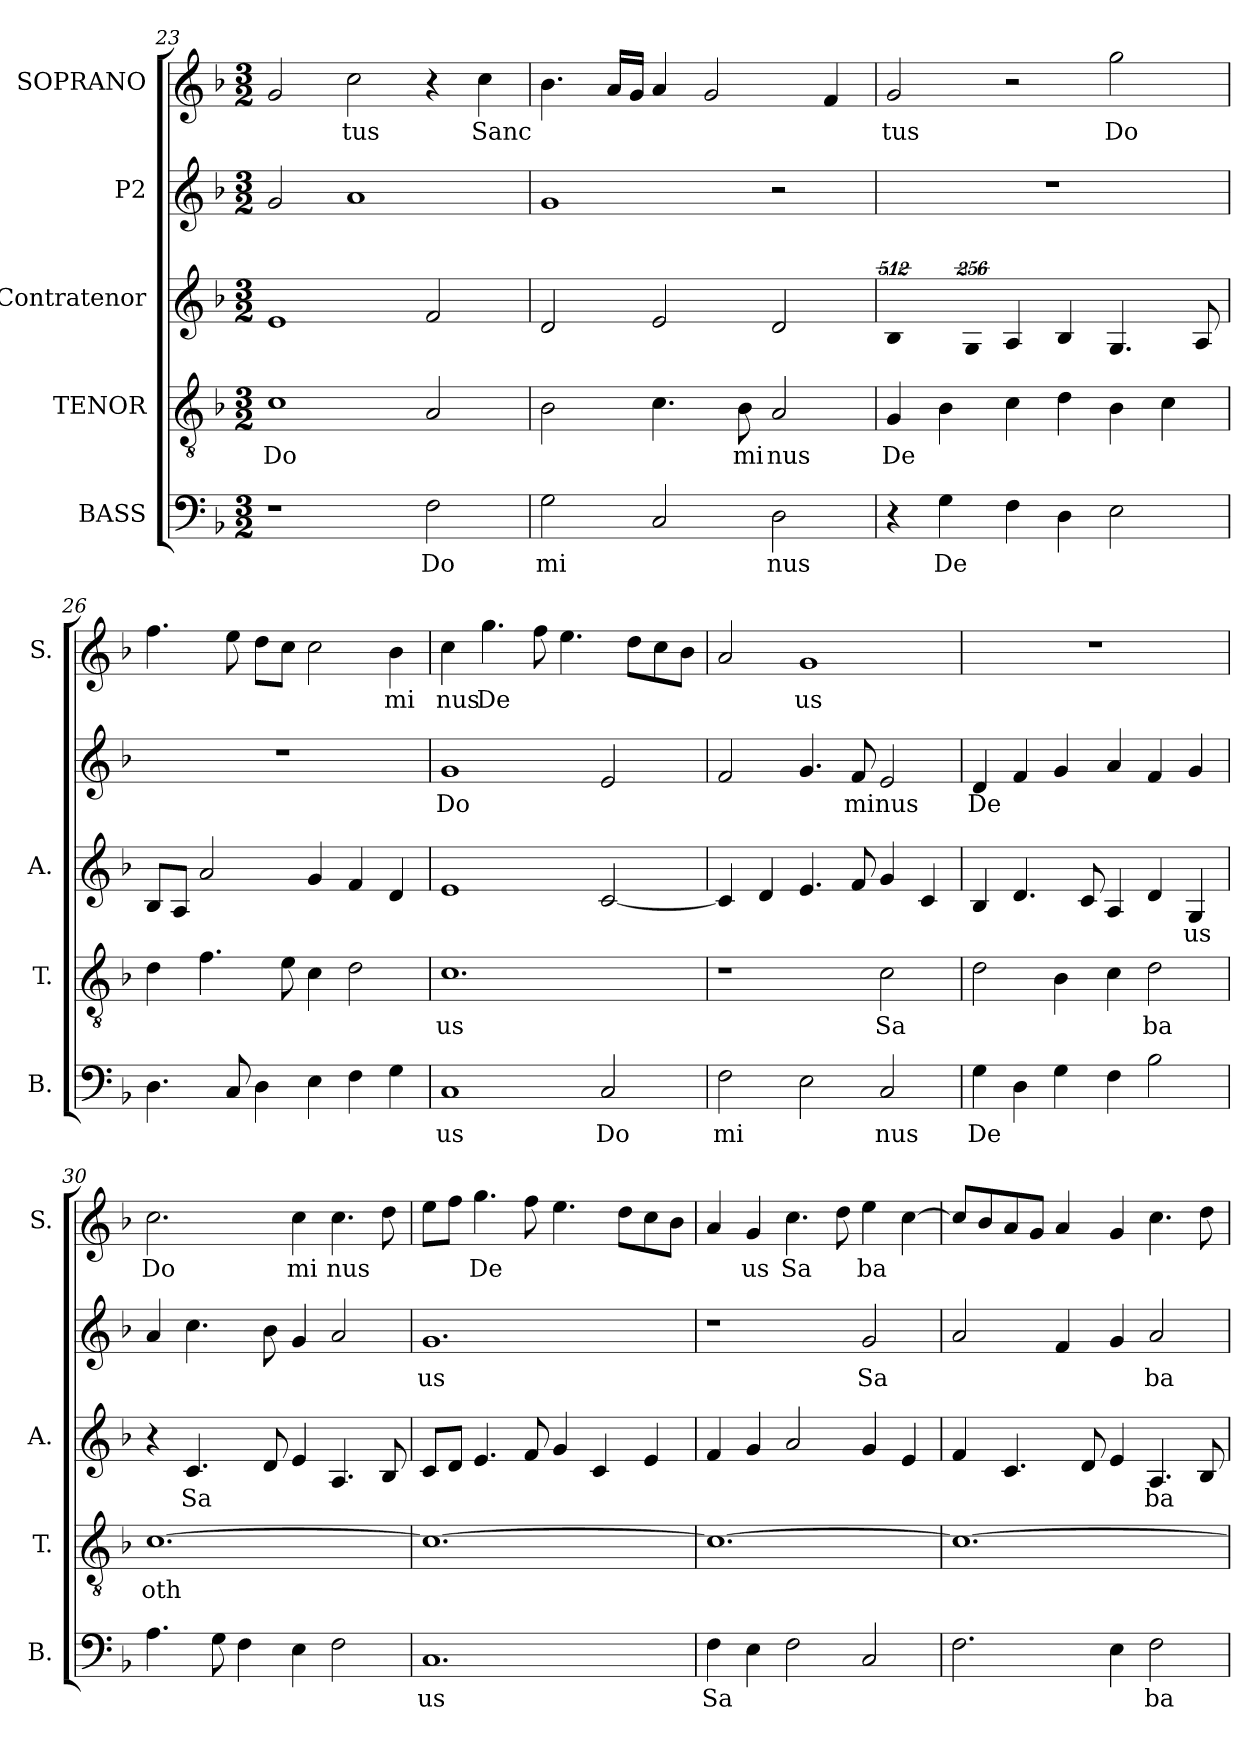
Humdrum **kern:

**kern	**text	**kern	**text	**kern	**text	**kern	**text	**kern	**text
*part5	*part5	*part4	*part4	*part3	*part3	*part2	*part2	*part1	*part1
*staff5	*staff5	*staff4	*staff4	*staff3	*staff3	*staff2	*staff2	*staff1	*staff1
*I"BASS	*	*I"TENOR	*	*I"Contratenor	*	*I"P2	*	*I"SOPRANO	*
*I'B.	*	*I'T.	*	*I'A.	*	*	*	*I'S.	*
!!LO:PB:g=z
*clefF4	*	*clefGv2	*	*clefG2	*	*clefG2	*	*clefG2	*
*	*	*ITrd7c12	*	*	*	*	*	*	*
*k[b-]	*	*k[b-]	*	*k[b-]	*	*k[b-]	*	*k[b-]	*
*F:	*	*F:	*	*F:	*	*F:	*	*F:	*
*M3/2	*	*M3/2	*	*M3/2	*	*M3/2	*	*M3/2	*
=23	=23	=23	=23	=23	=23	=23	=23	=23	=23
!	!	!	!LO:LY:b:color=#000000	!	!	!	!	!	!
1r	.	1Ci	Do	1ei	.	2gi/	.	2gi/	.
!	!	!	!	!	!	!	!	!	!LO:LY:b:color=#000000
.	.	.	.	.	.	1ai	.	2cci\	tus
!	!LO:LY:b:color=#000000	!	!	!	!	!	!	!	!
2Fi\	Do	2AAi/	.	2fi/	.	.	.	4r	.
!	!	!	!	!	!	!	!	!	!LO:LY:b:color=#000000
.	.	.	.	.	.	.	.	4cci\	Sanc
=24	=24	=24	=24	=24	=24	=24	=24	=24	=24
!	!LO:LY:b:color=#000000	!	!	!	!	!	!	!	!
2Gi\	mi	2BB-i\	.	2di/	.	1gi	.	4.b-i\	.
.	.	.	.	.	.	.	.	16ai/LL	.
.	.	.	.	.	.	.	.	16gi/JJ	.
2Ci/	.	4.Ci\	.	2ei/	.	.	.	4ai/	.
.	.	.	.	.	.	.	.	2gi/	.
!	!	!	!LO:LY:b:color=#000000	!	!	!	!	!	!
.	.	8BB-i\	mi	.	.	.	.	.	.
!	!LO:LY:b:color=#000000	!	!	!	!	!	!	!	!
!	!	!	!LO:LY:b:color=#000000	!	!	!	!	!	!
2Di\	nus	2AAi/	nus	2di/	.	2r	.	.	.
.	.	.	.	.	.	.	.	4fi/	.
=25	=25	=25	=25	=25	=25	=25	=25	=25	=25
!	!	!	!LO:LY:b:color=#000000	!LO:N:vis=2	!	!LO:N:vis=1	!	!	!
!	!	!	!	!	!	!	!	!	!LO:LY:b:color=#000000
4r	.	4GGi/	De	1024%341B-i/	.	1.r	.	2gi/	tus
!	!LO:LY:b:color=#000000	!	!	!	!	!	!	!	!
4Gi\	De	4BB-i\	.	.	.	.	.	.	.
!	!	!	!	!LO:N:vis=4	!	!	!	!	!
.	.	.	.	1024%171Gi/	.	.	.	.	.
4Fi\	.	4Ci\	.	4Ai/	.	.	.	2r	.
4Di\	.	4Di\	.	4B-i/	.	.	.	.	.
!	!	!	!	!	!	!	!	!	!LO:LY:b:color=#000000
2Ei\	.	4BB-i\	.	4.Gi/	.	.	.	2ggi\	Do
.	.	4Ci\	.	.	.	.	.	.	.
.	.	.	.	8Ai/	.	.	.	.	.
=26	=26	=26	=26	=26	=26	=26	=26	=26	=26
!	!	!	!	!	!	!LO:N:vis=1	!	!	!
4.Di\	.	4Di\	.	8B-i/L	.	1.r	.	4.ffi\	.
.	.	.	.	8Ai/J	.	.	.	.	.
.	.	4.Fi\	.	2ai/	.	.	.	.	.
8Ci/	.	.	.	.	.	.	.	8eei\	.
4Di\	.	.	.	.	.	.	.	8ddi\L	.
.	.	8Ei\	.	.	.	.	.	8cci\J	.
4Ei\	.	4Ci\	.	4gi/	.	.	.	2cci\	.
4Fi\	.	2Di\	.	4fi/	.	.	.	.	.
!	!	!	!	!	!	!	!	!	!LO:LY:b:color=#000000
4Gi\	.	.	.	4di/	.	.	.	4b-i\	mi
!!LO:LB:g=z
=27	=27	=27	=27	=27	=27	=27	=27	=27	=27
!	!LO:LY:b:color=#000000	!	!	!	!	!	!	!	!
!	!	!	!LO:LY:b:color=#000000	!	!	!	!	!	!
!	!	!	!	!	!	!	!LO:LY:b:color=#000000	!	!
!	!	!	!	!	!	!	!	!	!LO:LY:b:color=#000000
1Ci	us	1.Ci	us	1ei	.	1gi	Do	4cci\	nus
!	!	!	!	!	!	!	!	!	!LO:LY:b:color=#000000
.	.	.	.	.	.	.	.	4.ggi\	De
.	.	.	.	.	.	.	.	8ffi\	.
.	.	.	.	.	.	.	.	4.eei\	.
!	!LO:LY:b:color=#000000	!	!	!	!	!	!	!	!
2Ci/	Do	.	.	[2ci/	.	2ei/	.	.	.
.	.	.	.	.	.	.	.	8ddi\L	.
.	.	.	.	.	.	.	.	8cci\	.
.	.	.	.	.	.	.	.	8b-i\J	.
=28	=28	=28	=28	=28	=28	=28	=28	=28	=28
!	!LO:LY:b:color=#000000	!	!	!	!	!	!	!	!
2Fi\	mi	1r	.	4ci/]	.	2fi/	.	2ai/	.
.	.	.	.	4di/	.	.	.	.	.
!	!	!	!	!	!	!	!	!	!LO:LY:b:color=#000000
2Ei\	.	.	.	4.ei/	.	4.gi/	.	1gi	us
!	!	!	!	!	!	!	!LO:LY:b:color=#000000	!	!
.	.	.	.	8fi/	.	8fi/	mi	.	.
!	!LO:LY:b:color=#000000	!	!	!	!	!	!	!	!
!	!	!	!LO:LY:b:color=#000000	!	!	!	!	!	!
!	!	!	!	!	!	!	!LO:LY:b:color=#000000	!	!
2Ci/	nus	2Ci\	Sa	4gi/	.	2ei/	nus	.	.
.	.	.	.	4ci/	.	.	.	.	.
=29	=29	=29	=29	=29	=29	=29	=29	=29	=29
!	!LO:LY:b:color=#000000	!	!	!	!	!	!	!	!
!	!	!	!	!	!	!	!LO:LY:b:color=#000000	!LO:N:vis=1	!
4Gi\	De	2Di\	.	4B-i/	.	4di/	De	1.r	.
4Di\	.	.	.	4.di/	.	4fi/	.	.	.
4Gi\	.	4BB-i\	.	.	.	4gi/	.	.	.
.	.	.	.	8ci/	.	.	.	.	.
4Fi\	.	4Ci\	.	4Ai/	.	4ai/	.	.	.
!	!	!	!LO:LY:b:color=#000000	!	!	!	!	!	!
2B-i\	.	2Di\	ba	4di/	.	4fi/	.	.	.
!	!	!	!	!	!LO:LY:b:color=#000000	!	!	!	!
.	.	.	.	4Gi/	us	4gi/	.	.	.
=30	=30	=30	=30	=30	=30	=30	=30	=30	=30
!	!	!	!LO:LY:b:color=#000000	!	!	!	!	!	!
!	!	!	!	!	!	!	!	!	!LO:LY:b:color=#000000
4.Ai\	.	[1.Ci	oth	4r	.	4ai/	.	2.cci\	Do
!	!	!	!	!	!LO:LY:b:color=#000000	!	!	!	!
.	.	.	.	4.ci/	Sa	4.cci\	.	.	.
8Gi\	.	.	.	.	.	.	.	.	.
4Fi\	.	.	.	.	.	.	.	.	.
.	.	.	.	8di/	.	8b-i\	.	.	.
!	!	!	!	!	!	!	!	!	!LO:LY:b:color=#000000
4Ei\	.	.	.	4ei/	.	4gi/	.	4cci\	mi
!	!	!	!	!	!	!	!	!	!LO:LY:b:color=#000000
2Fi\	.	.	.	4.Ai/	.	2ai/	.	4.cci\	nus
.	.	.	.	8B-i/	.	.	.	8ddi\	.
!!LO:PB:g=z
=31	=31	=31	=31	=31	=31	=31	=31	=31	=31
!	!LO:LY:b:color=#000000	!	!	!	!	!	!	!	!
!	!	!	!	!	!	!	!LO:LY:b:color=#000000	!	!
1.Ci	us	1.Ci_	.	8ci/L	.	1.gi	us	8eei\L	.
.	.	.	.	8di/J	.	.	.	8ffi\J	.
!	!	!	!	!	!	!	!	!	!LO:LY:b:color=#000000
.	.	.	.	4.ei/	.	.	.	4.ggi\	De
.	.	.	.	8fi/	.	.	.	8ffi\	.
.	.	.	.	4gi/	.	.	.	4.eei\	.
.	.	.	.	4ci/	.	.	.	.	.
.	.	.	.	.	.	.	.	8ddi\L	.
.	.	.	.	4ei/	.	.	.	8cci\	.
.	.	.	.	.	.	.	.	8b-i\J	.
=32	=32	=32	=32	=32	=32	=32	=32	=32	=32
!	!LO:LY:b:color=#000000	!	!	!	!	!	!	!	!
4Fi\	Sa	1.Ci_	.	4fi/	.	1r	.	4ai/	.
!	!	!	!	!	!	!	!	!	!LO:LY:b:color=#000000
4Ei\	.	.	.	4gi/	.	.	.	4gi/	us
!	!	!	!	!	!	!	!	!	!LO:LY:b:color=#000000
2Fi\	.	.	.	2ai/	.	.	.	4.cci\	Sa
.	.	.	.	.	.	.	.	8ddi\	.
!	!	!	!	!	!	!	!LO:LY:b:color=#000000	!	!
!	!	!	!	!	!	!	!	!	!LO:LY:b:color=#000000
2Ci/	.	.	.	4gi/	.	2gi/	Sa	4eei\	ba
.	.	.	.	4ei/	.	.	.	[4cci\	.
=33	=33	=33	=33	=33	=33	=33	=33	=33	=33
2.Fi\	.	1.Ci_	.	4fi/	.	2ai/	.	8cci/L]	.
.	.	.	.	.	.	.	.	8b-i/	.
.	.	.	.	4.ci/	.	.	.	8ai/	.
.	.	.	.	.	.	.	.	8gi/J	.
.	.	.	.	.	.	4fi/	.	4ai/	.
.	.	.	.	8di/	.	.	.	.	.
4Ei\	.	.	.	4ei/	.	4gi/	.	4gi/	.
!	!LO:LY:b:color=#000000	!	!	!	!	!	!	!	!
!	!	!	!	!	!LO:LY:b:color=#000000	!	!	!	!
!	!	!	!	!	!	!	!LO:LY:b:color=#000000	!	!
2Fi\	ba	.	.	4.Ai/	ba	2ai/	ba	4.cci\	.
.	.	.	.	8B-i/	.	.	.	8ddi\	.
=	=	=	=	=	=	=	=	=	=
*-	*-	*-	*-	*-	*-	*-	*-	*-	*-
